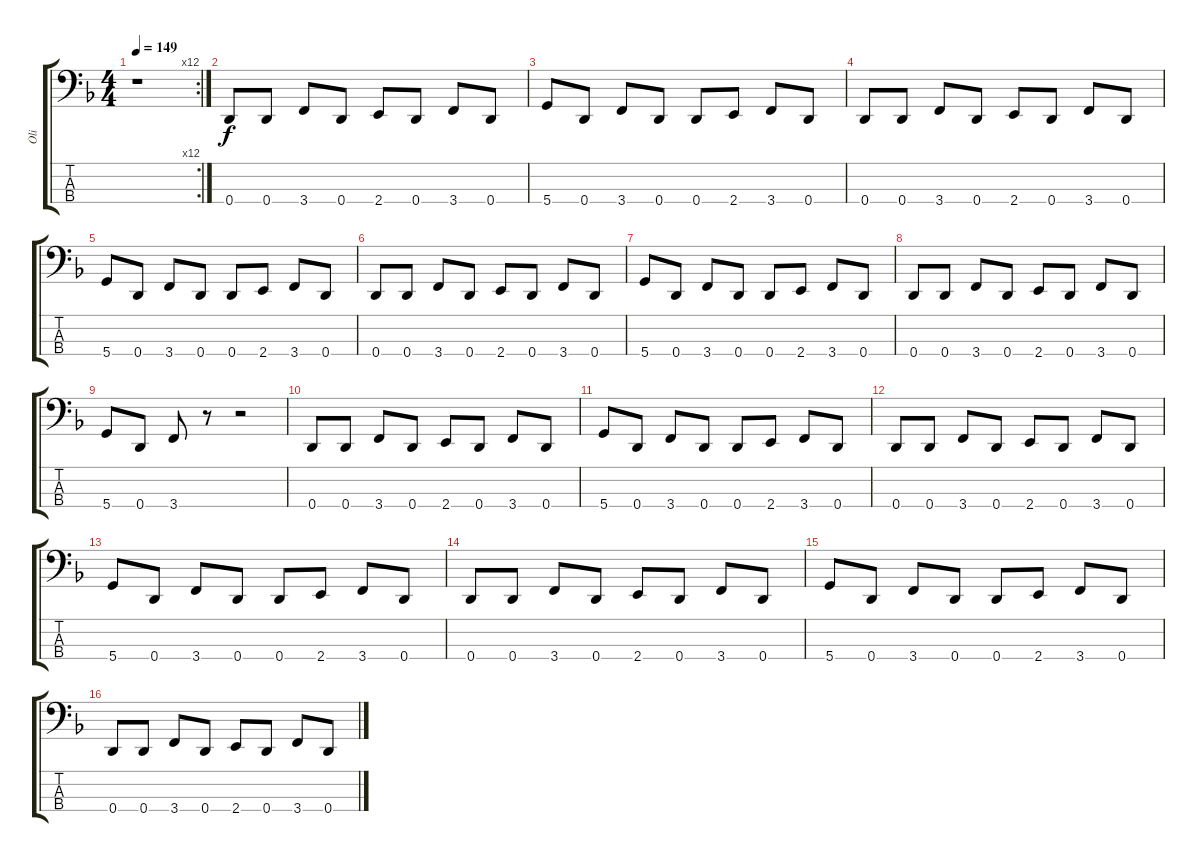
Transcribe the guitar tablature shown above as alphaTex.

\track ("Oli" "Oli") {instrument electricbasspick}
\staff {score tabs}
\tuning (G2 D2 A1 D1) {hide}
\rc 12
\ts (4 4)
\tempo 149
\clef f4
\ks dminor
r.1{dy f instrument electricbasspick} |
0.4.8 0.4.8 3.4.8 0.4.8 2.4.8 0.4.8 3.4.8 0.4.8 |
5.4.8 0.4.8 3.4.8 0.4.8 0.4.8 2.4.8 3.4.8 0.4.8 |
0.4.8 0.4.8 3.4.8 0.4.8 2.4.8 0.4.8 3.4.8 0.4.8 |
5.4.8 0.4.8 3.4.8 0.4.8 0.4.8 2.4.8 3.4.8 0.4.8 |
0.4.8 0.4.8 3.4.8 0.4.8 2.4.8 0.4.8 3.4.8 0.4.8 |
5.4.8 0.4.8 3.4.8 0.4.8 0.4.8 2.4.8 3.4.8 0.4.8 |
0.4.8 0.4.8 3.4.8 0.4.8 2.4.8 0.4.8 3.4.8 0.4.8 |
5.4.8 0.4.8 3.4.8 r.8 r.2 |
0.4.8 0.4.8 3.4.8 0.4.8 2.4.8 0.4.8 3.4.8 0.4.8 |
5.4.8 0.4.8 3.4.8 0.4.8 0.4.8 2.4.8 3.4.8 0.4.8 |
0.4.8 0.4.8 3.4.8 0.4.8 2.4.8 0.4.8 3.4.8 0.4.8 |
5.4.8 0.4.8 3.4.8 0.4.8 0.4.8 2.4.8 3.4.8 0.4.8 |
0.4.8 0.4.8 3.4.8 0.4.8 2.4.8 0.4.8 3.4.8 0.4.8 |
5.4.8 0.4.8 3.4.8 0.4.8 0.4.8 2.4.8 3.4.8 0.4.8 |
0.4.8 0.4.8 3.4.8 0.4.8 2.4.8 0.4.8 3.4.8 0.4.8
